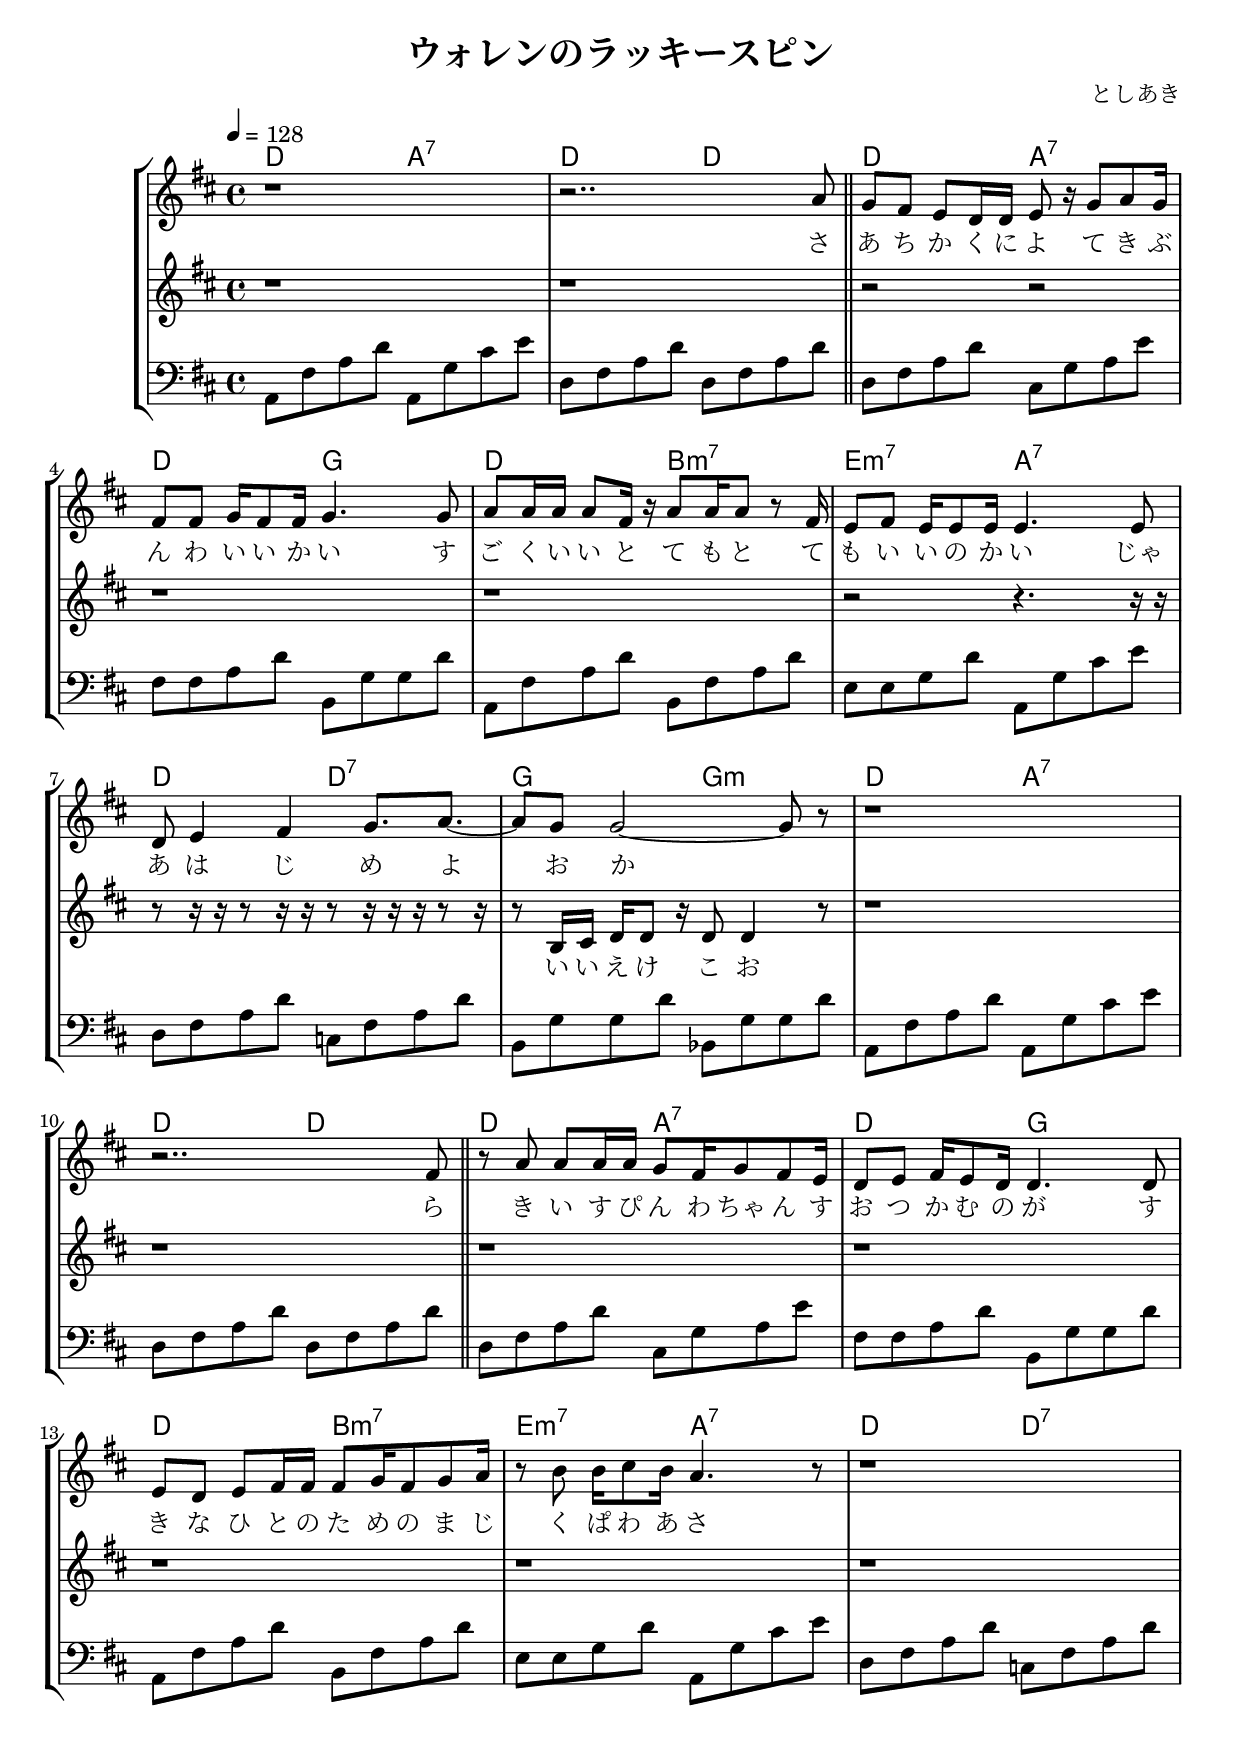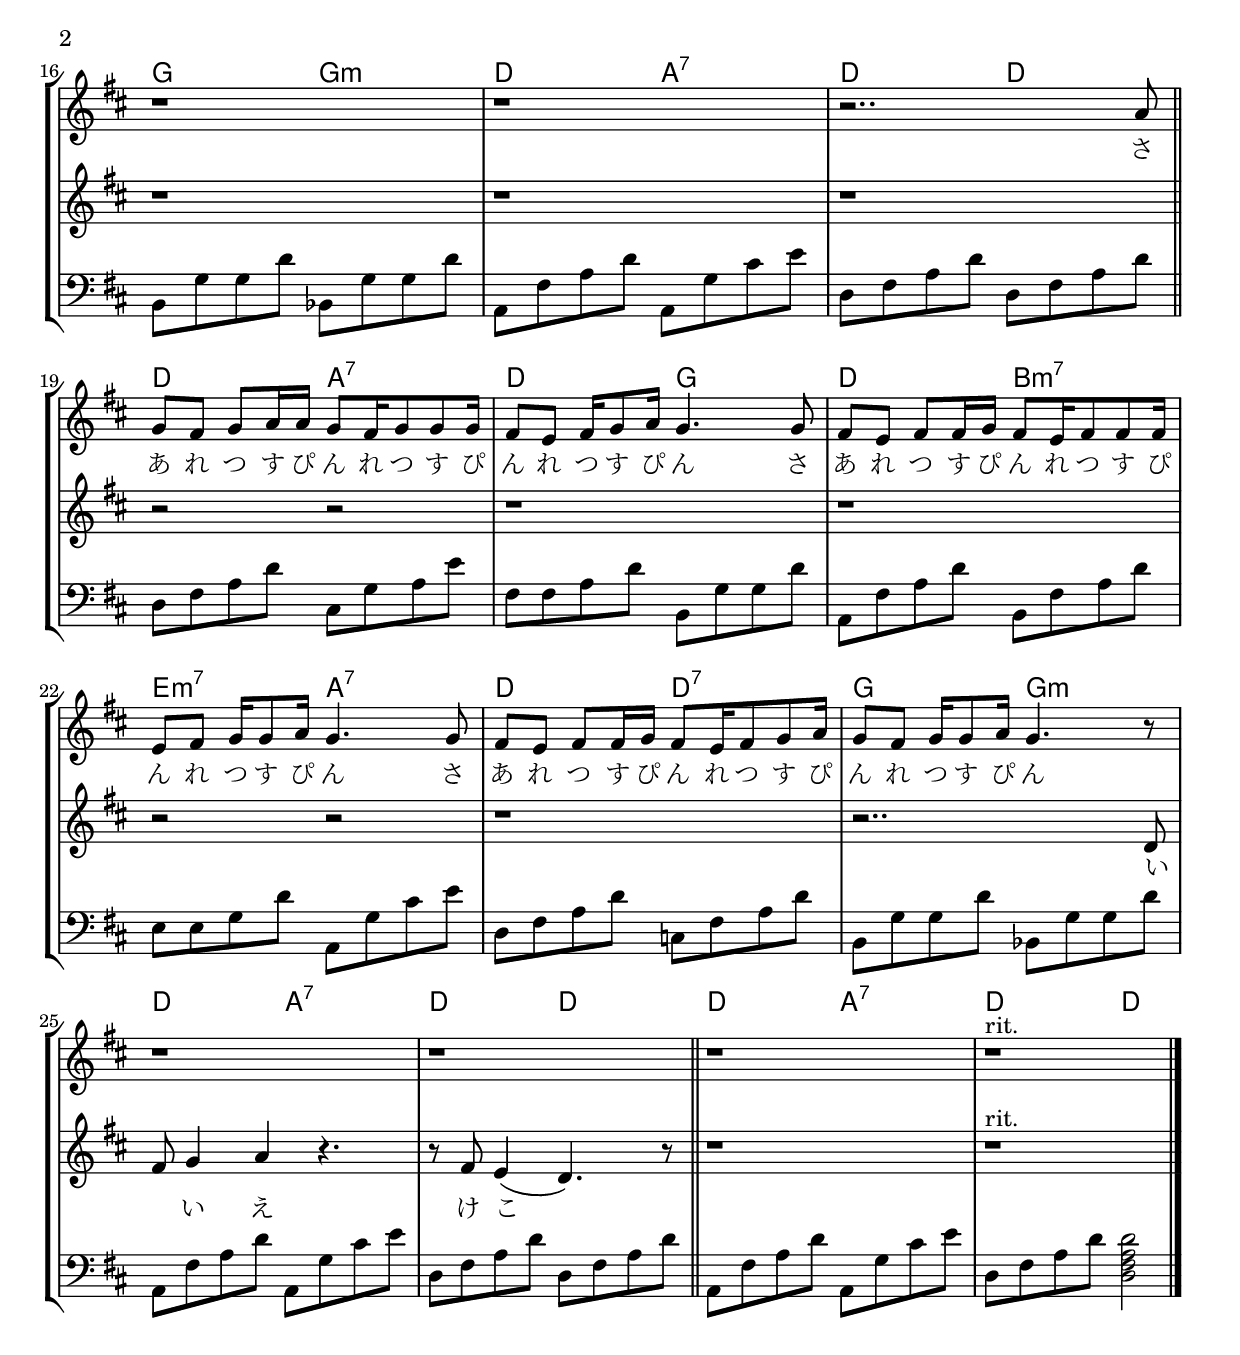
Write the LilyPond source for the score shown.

\version "2.12.1"

\header {
	title = \markup {ウォレンのラッキースピン}
	composer = \markup \center-column {としあき}
}

harmony = \chordmode {
	d2 a:7 d d 

	d a:7 d g d b:min7 e:min7 a:7 d d:7 g g:m d a:7 d d 

	d a:7 d g d b:min7 e:min7 a:7 d d:7 g g:m d a:7 d d 

	d a:7 d g d b:min7 e:min7 a:7 d d:7 g g:m d a:7 d d 

	d a:7 d d 
}

melody = {
	\key d \major
	\tempo 4 = 128
	r1 | r2.. 
	\set Staff.midiInstrument = #"mmi0.34"
	a'8 
	g'8  fis'8  e'8  d'16  d'16  e'8  r16  g'8  a'8  g'16 
	fis'8  fis'8  g'16  fis'8  fis'16  g'4.  g'8 
	a'8  a'16  a'16  a'8  fis'16  r16  a'8  a'16  a'8  r8  fis'16 
	e'8  fis'8  e'16  e'8  e'16  e'4.  e'8 
	d'8  e'4  fis'4  g'8.  a'8.~ 
	a'8  g'8  g'2~g'8  	r8 r1 r2.. 	\set Staff.midiInstrument = #"mmi0.34"
	fis'8 
	r8  a'8  a'8  a'16  a'16  g'8  fis'16  g'8  fis'8  e'16 
	d'8  e'8  fis'16  e'8  d'16  d'4.  d'8 
	e'8  d'8  e'8  fis'16  fis'16  fis'8  g'16  fis'8  g'8  a'16 
	r8  b'8  b'16  cis''8  b'16  a'4.  	r8 r1 r1 r1 r2.. 	\set Staff.midiInstrument = #"mmi0.34"
	a'8 
	g'8  fis'8  g'8  a'16  a'16  g'8  fis'16  g'8  g'8  g'16 
	fis'8  e'8  fis'16  g'8  a'16  g'4.  g'8 
	fis'8  e'8  fis'8  fis'16  g'16  fis'8  e'16  fis'8  fis'8  fis'16 
	e'8  fis'8  g'16  g'8  a'16  g'4.  g'8 
	fis'8  e'8  fis'8  fis'16  g'16  fis'8  e'16  fis'8  g'8  a'16 
	g'8  fis'8  g'16  g'8  a'16  g'4.  	r8 r1 r1 	r1 | r1^"rit." \bar "|."
}

words = \lyricmode {
	
	さ  あ  ち  か  く  に  よ  て  き  ぶ  ん  わ  い  い  か  い  す  ご  く  い  い  と  て  も  と  て  も  い  い  の  か  い  じゃ  あ  は  じ  め  よ  お  か  
	ら  き  い  す  ぴ  ん  わ  ちゃ  ん  す  お  つ  か  む  の  が  す  き  な  ひ  と  の  た  め  の  ま  じ  く  ぱ  わ  あ  さ  
	さ  あ  れ  つ  す  ぴ  ん  れ  つ  す  ぴ  ん  れ  つ  す  ぴ  ん  さ  あ  れ  つ  す  ぴ  ん  れ  つ  す  ぴ  ん  れ  つ  す  ぴ  ん  さ  あ  れ  つ  す  ぴ  ん  れ  つ  す  ぴ  ん  れ  つ  す  ぴ  ん  
	
}

secondmelody = {
	\key d \major
	\tempo 4 = 128
	r1 | r1   
	\set Staff.midiInstrument = #"mmi0.42"
	 r2  r2 
	r1 
	r1 
	r2  r4.  r16  r16 
	r8  r16  r16  r8  r16  r16  r8  r16  r16  r16  r8  r16 
	r8  b16  cis'16  d'16  d'8  r16  d'8  d'4  	r8 r1 r1 	r1 | r1 | r1 | r1 | r1 | r1 | r1 | r1   
	\set Staff.midiInstrument = #"mmi0.42"
	 r2  r2 
	r1 
	r1~ 
	r2  r2 
	r1~ 
	r2..  d'8 
	fis'8  g'4  a'4  r4. 
	r8  fis'8  e'4  (d'4.)  	r8 	r1 | r1^"rit." \bar "|."
}

secondwords = \lyricmode {
	
	い  い  え  け  こ  お  
	
	い  い  え  け  こ  お  
	
}

tempochange = {
	\tempo 4 = 128
	r1 | r1 \bar "||"
	\tempo 4 = 128
	r1 | r1 | r1 | r1 | r1 | r1 | r1 | r1 \bar "||"
	\tempo 4 = 128
	r1 | r1 | r1 | r1 | r1 | r1 | r1 | r1 \bar "||"
	\tempo 4 = 128
	r1 | r1 | r1 | r1 | r1 | r1 | r1 | r1 \bar "||"
	\tempo 4 = 128
	r1 | \tempo 4 = 96 r2 \tempo 4 = 85 r2 \bar "|."
}

mainacc = {
	\clef bass
	\set Staff.midiInstrument = #"Soprano Sax"
	\key d \major
	\tempo 4 = 128
	a,8 fis8 a8 d'8
	a,8 g8 cis'8 e'8
	d8 fis8 a8 d'8
	d8 fis8 a8 d'8
	\bar "||"

	\set Staff.midiInstrument = #"Soprano Sax"
	d8 fis8 a8 d'8
	cis8 g8 a8 e'8
	fis8 fis8 a8 d'8
	b,8 g8 g8 d'8
	a,8 fis8 a8 d'8
	b,8 fis8 a8 d'8
	e8 e8 g8 d'8
	a,8 g8 cis'8 e'8
	d8 fis8 a8 d'8
	c8 fis8 a8 d'8
	b,8 g8 g8 d'8
	bes,8 g8 g8 d'8
	a,8 fis8 a8 d'8
	a,8 g8 cis'8 e'8
	d8 fis8 a8 d'8
	d8 fis8 a8 d'8
	\bar "||"

	\set Staff.midiInstrument = #"Soprano Sax"
	d8 fis8 a8 d'8
	cis8 g8 a8 e'8
	fis8 fis8 a8 d'8
	b,8 g8 g8 d'8
	a,8 fis8 a8 d'8
	b,8 fis8 a8 d'8
	e8 e8 g8 d'8
	a,8 g8 cis'8 e'8
	d8 fis8 a8 d'8
	c8 fis8 a8 d'8
	b,8 g8 g8 d'8
	bes,8 g8 g8 d'8
	a,8 fis8 a8 d'8
	a,8 g8 cis'8 e'8
	d8 fis8 a8 d'8
	d8 fis8 a8 d'8
	\bar "||"

	\set Staff.midiInstrument = #"Soprano Sax"
	d8 fis8 a8 d'8
	cis8 g8 a8 e'8
	fis8 fis8 a8 d'8
	b,8 g8 g8 d'8
	a,8 fis8 a8 d'8
	b,8 fis8 a8 d'8
	e8 e8 g8 d'8
	a,8 g8 cis'8 e'8
	d8 fis8 a8 d'8
	c8 fis8 a8 d'8
	b,8 g8 g8 d'8
	bes,8 g8 g8 d'8
	a,8 fis8 a8 d'8
	a,8 g8 cis'8 e'8
	d8 fis8 a8 d'8
	d8 fis8 a8 d'8
	\bar "||"

	\set Staff.midiInstrument = #"Soprano Sax"
	a,8 fis8 a8 d'8
	a,8 g8 cis'8 e'8
	d8 fis8 a8 d'8
	<d fis a d'>2
	\bar "|."
}

subacc = {
	\clef bass
	\set Staff.midiInstrument = #"Slap Bass 1"
	\key d \major
	\tempo 4 = 128
	r8 <fis a d'>8 <fis a d'>8 <fis a d'>8
	r8 <g cis' e'>8 <g cis' e'>8 <g cis' e'>8
	r8 <fis a d'>8 <fis a d'>8 <fis a d'>8
	r8 <fis a d'>8 <fis a d'>8 <fis a d'>8
	\bar "||"

	\set Staff.midiInstrument = #"Slap Bass 1"
	r8 <fis a d'>8 <fis a d'>8 <fis a d'>8
	r8 <g a e'>8 <g a e'>8 <g a e'>8
	r8 <fis a d'>8 <fis a d'>8 <fis a d'>8
	r8 <g g d'>8 <g g d'>8 <g g d'>8
	r8 <fis a d'>8 <fis a d'>8 <fis a d'>8
	r8 <fis a d'>8 <fis a d'>8 <fis a d'>8
	r8 <e g d'>8 <e g d'>8 <e g d'>8
	r8 <g cis' e'>8 <g cis' e'>8 <g cis' e'>8
	r8 <fis a d'>8 <fis a d'>8 <fis a d'>8
	r8 <fis a d'>8 <fis a d'>8 <fis a d'>8
	r8 <g g d'>8 <g g d'>8 <g g d'>8
	r8 <g g d'>8 <g g d'>8 <g g d'>8
	r8 <fis a d'>8 <fis a d'>8 <fis a d'>8
	r8 <g cis' e'>8 <g cis' e'>8 <g cis' e'>8
	r8 <fis a d'>8 <fis a d'>8 <fis a d'>8
	r8 <fis a d'>8 <fis a d'>8 <fis a d'>8
	\bar "||"

	\set Staff.midiInstrument = #"Slap Bass 1"
	r8 <fis a d'>8 <fis a d'>8 <fis a d'>8
	r8 <g a e'>8 <g a e'>8 <g a e'>8
	r8 <fis a d'>8 <fis a d'>8 <fis a d'>8
	r8 <g g d'>8 <g g d'>8 <g g d'>8
	r8 <fis a d'>8 <fis a d'>8 <fis a d'>8
	r8 <fis a d'>8 <fis a d'>8 <fis a d'>8
	r8 <e g d'>8 <e g d'>8 <e g d'>8
	r8 <g cis' e'>8 <g cis' e'>8 <g cis' e'>8
	r8 <fis a d'>8 <fis a d'>8 <fis a d'>8
	r8 <fis a d'>8 <fis a d'>8 <fis a d'>8
	r8 <g g d'>8 <g g d'>8 <g g d'>8
	r8 <g g d'>8 <g g d'>8 <g g d'>8
	r8 <fis a d'>8 <fis a d'>8 <fis a d'>8
	r8 <g cis' e'>8 <g cis' e'>8 <g cis' e'>8
	r8 <fis a d'>8 <fis a d'>8 <fis a d'>8
	r8 <fis a d'>8 <fis a d'>8 <fis a d'>8
	\bar "||"

	\set Staff.midiInstrument = #"Slap Bass 1"
	r8 <fis a d'>8 <fis a d'>8 <fis a d'>8
	r8 <g a e'>8 <g a e'>8 <g a e'>8
	r8 <fis a d'>8 <fis a d'>8 <fis a d'>8
	r8 <g g d'>8 <g g d'>8 <g g d'>8
	r8 <fis a d'>8 <fis a d'>8 <fis a d'>8
	r8 <fis a d'>8 <fis a d'>8 <fis a d'>8
	r8 <e g d'>8 <e g d'>8 <e g d'>8
	r8 <g cis' e'>8 <g cis' e'>8 <g cis' e'>8
	r8 <fis a d'>8 <fis a d'>8 <fis a d'>8
	r8 <fis a d'>8 <fis a d'>8 <fis a d'>8
	r8 <g g d'>8 <g g d'>8 <g g d'>8
	r8 <g g d'>8 <g g d'>8 <g g d'>8
	r8 <fis a d'>8 <fis a d'>8 <fis a d'>8
	r8 <g cis' e'>8 <g cis' e'>8 <g cis' e'>8
	r8 <fis a d'>8 <fis a d'>8 <fis a d'>8
	r8 <fis a d'>8 <fis a d'>8 <fis a d'>8
	\bar "||"

	\set Staff.midiInstrument = #"Slap Bass 1"
	r8 <fis a d'>8 <fis a d'>8 <fis a d'>8
	r8 <g cis' e'>8 <g cis' e'>8 <g cis' e'>8
	r8 <fis a d'>8 <fis a d'>8 <fis a d'>8
	r8 <fis a d'>8 <fis a d'>4
	\bar "|."
}

percA = {
	\drummode {
	hh4 hh4 hh4 hh4  |hh4 hh4 hh4 hh4  \bar "||"
	hh4 hh4 hh4 hh4  |hh4 hh4 hh4 hh4  |hh4 hh4 hh4 hh4  |hh4 hh4 hh4 hh4  |hh4 hh4 hh4 hh4  |hh4 hh4 hh4 hh4  |hh4 hh4 hh4 hh4  |hh4 hh4 hh4 hh4  \bar "||"
	hh4 hh4 hh4 hh4  |hh4 hh4 hh4 hh4  |hh4 hh4 hh4 hh4  |hh4 hh4 hh4 hh4  |hh4 hh4 hh4 hh4  |hh4 hh4 hh4 hh4  |hh4 hh4 hh4 hh4  |hh4 hh4 hh4 hh4  \bar "||"
	hh4 hh4 hh4 hh4  |hh4 hh4 hh4 hh4  |hh4 hh4 hh4 hh4  |hh4 hh4 hh4 hh4  |hh4 hh4 hh4 hh4  |hh4 hh4 hh4 hh4  |hh4 hh4 hh4 hh4  |hh4 hh4 hh4 hh4  \bar "||"
	hh4 hh4 hh4 hh4  |hh4 hh4 hh4 hh4  \bar "|."
	}
}

percB = {
	\drummode {
	r8 ss4 ss4 ss4 ss8  |r8 ss4 ss8 ss8. ss8. ss8  \bar "||"
	r8 ss4 ss4 ss4 ss8  |r8 ss4 ss8 ss8. ss8. ss8  |r8 ss4 ss4 ss4 ss8  |r8 ss4 ss8 ss8. ss8. ss8  |r8 ss4 ss4 ss4 ss8  |r8 ss4 ss8 ss8. ss8. ss8  |r8 ss4 ss4 ss4 ss8  |r8 ss4 ss8 ss8. ss8. ss8  \bar "||"
	r8 ss4 ss4 ss4 ss8  |r8 ss4 ss8 ss8. ss8. ss8  |r8 ss4 ss4 ss4 ss8  |r8 ss4 ss8 ss8. ss8. ss8  |r8 ss4 ss4 ss4 ss8  |r8 ss4 ss8 ss8. ss8. ss8  |r8 ss4 ss4 ss4 ss8  |r8 ss4 ss8 ss8. ss8. ss8  \bar "||"
	r8 ss4 ss4 ss4 ss8  |r8 ss4 ss8 ss8. ss8. ss8  |r8 ss4 ss4 ss4 ss8  |r8 ss4 ss8 ss8. ss8. ss8  |r8 ss4 ss4 ss4 ss8  |r8 ss4 ss8 ss8. ss8. ss8  |r8 ss4 ss4 ss4 ss8  |r8 ss4 ss8 ss8. ss8. ss8  \bar "||"
	r8 ss4 ss4 ss4 ss8  |r8 ss4 ss8 ss8. ss8. ss8  \bar "|."
	}
}

percC = {
	\drummode {
	r8 hhp4 hhp4 hhp4 hhp8  |r8 hhp4 hhp4 hhp4 hhp8  \bar "||"
	r8 hhp4 hhp4 hhp4 hhp8  |r8 hhp4 hhp4 hhp4 hhp8  |r8 hhp4 hhp4 hhp4 hhp8  |r8 hhp4 hhp4 hhp4 hhp8  |r8 hhp4 hhp4 hhp4 hhp8  |r8 hhp4 hhp4 hhp4 hhp8  |r8 hhp4 hhp4 hhp4 hhp8  |r8 hhp4 hhp4 hhp4 hhp8  \bar "||"
	r8 hhp4 hhp4 hhp4 hhp8  |r8 hhp4 hhp4 hhp4 hhp8  |r8 hhp4 hhp4 hhp4 hhp8  |r8 hhp4 hhp4 hhp4 hhp8  |r8 hhp4 hhp4 hhp4 hhp8  |r8 hhp4 hhp4 hhp4 hhp8  |r8 hhp4 hhp4 hhp4 hhp8  |r8 hhp4 hhp4 hhp4 hhp8  \bar "||"
	r8 hhp4 hhp4 hhp4 hhp8  |r8 hhp4 hhp4 hhp4 hhp8  |r8 hhp4 hhp4 hhp4 hhp8  |r8 hhp4 hhp4 hhp4 hhp8  |r8 hhp4 hhp4 hhp4 hhp8  |r8 hhp4 hhp4 hhp4 hhp8  |r8 hhp4 hhp4 hhp4 hhp8  |r8 hhp4 hhp4 hhp4 hhp8  \bar "||"
	r8 hhp4 hhp4 hhp4 hhp8  |r8 hhp4 hhp4 hhp4 hhp8  \bar "|."
	}
}

percD = {
	\drummode {
	bd2 bd4. r16 bd16  |bd4 bd4 bd4 bd8. bd16  \bar "||"
	bd2 bd4. r16 bd16  |bd4 bd4 bd4 bd8. bd16  |bd2 bd4. r16 bd16  |bd4 bd4 bd4 bd8. bd16  |bd2 bd4. r16 bd16  |bd4 bd4 bd4 bd8. bd16  |bd2 bd4. r16 bd16  |bd4 bd4 bd4 bd8. bd16  \bar "||"
	bd2 bd4. r16 bd16  |bd4 bd4 bd4 bd8. bd16  |bd2 bd4. r16 bd16  |bd4 bd4 bd4 bd8. bd16  |bd2 bd4. r16 bd16  |bd4 bd4 bd4 bd8. bd16  |bd2 bd4. r16 bd16  |bd4 bd4 bd4 bd8. bd16  \bar "||"
	bd2 bd4. r16 bd16  |bd4 bd4 bd4 bd8. bd16  |bd2 bd4. r16 bd16  |bd4 bd4 bd4 bd8. bd16  |bd2 bd4. r16 bd16  |bd4 bd4 bd4 bd8. bd16  |bd2 bd4. r16 bd16  |bd4 bd4 bd4 bd8. bd16  \bar "||"
	bd2 bd4. r16 bd16  |bd4 bd4 bd4 bd8. bd16  \bar "|."
	}
}

\score {
	<<
		\new StaffGroup <<
			\new ChordNames {\harmony}
			\new Voice = "melody" {\melody}
			\new Lyrics \lyricsto "melody" \words
			\new Voice = "secondmelody" {\secondmelody}
			\new Lyrics \lyricsto "secondmelody" \secondwords
			\new Staff = "mainacc" {\mainacc}
		>>
	>>
	\layout { }
}
